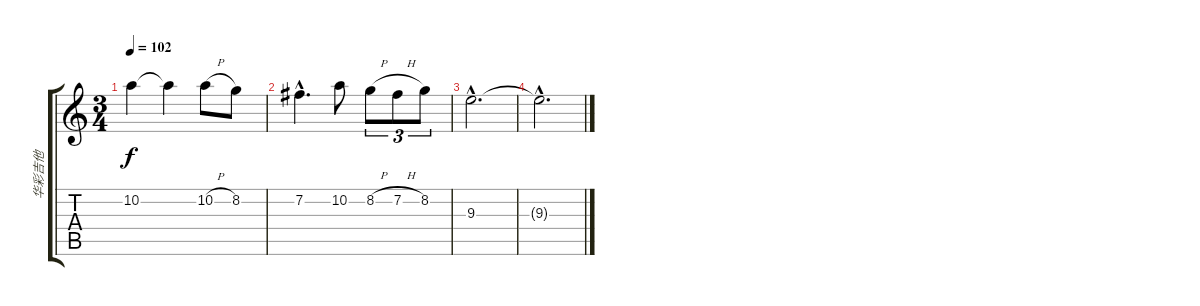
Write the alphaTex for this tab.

\track ("华彩吉他" "华彩吉他") {instrument acousticguitarnylon}
\staff {score tabs}
\tuning (E4 B3 G3 D3 A2 E2) {hide}
\ts (3 4)
\tempo 102
\clef g2
\ks c
10.2.4{dy f} 10.2{t}.4 10.2{h}.8 8.2.8 |
7.2{hac}.4{d} 10.2.8 8.2{h}.8{tu (3 2)} 7.2{h}.8{tu (3 2)} 8.2.8{tu (3 2)} |
9.3{hac}.2{d} |
9.3{hac t}.2{d}
